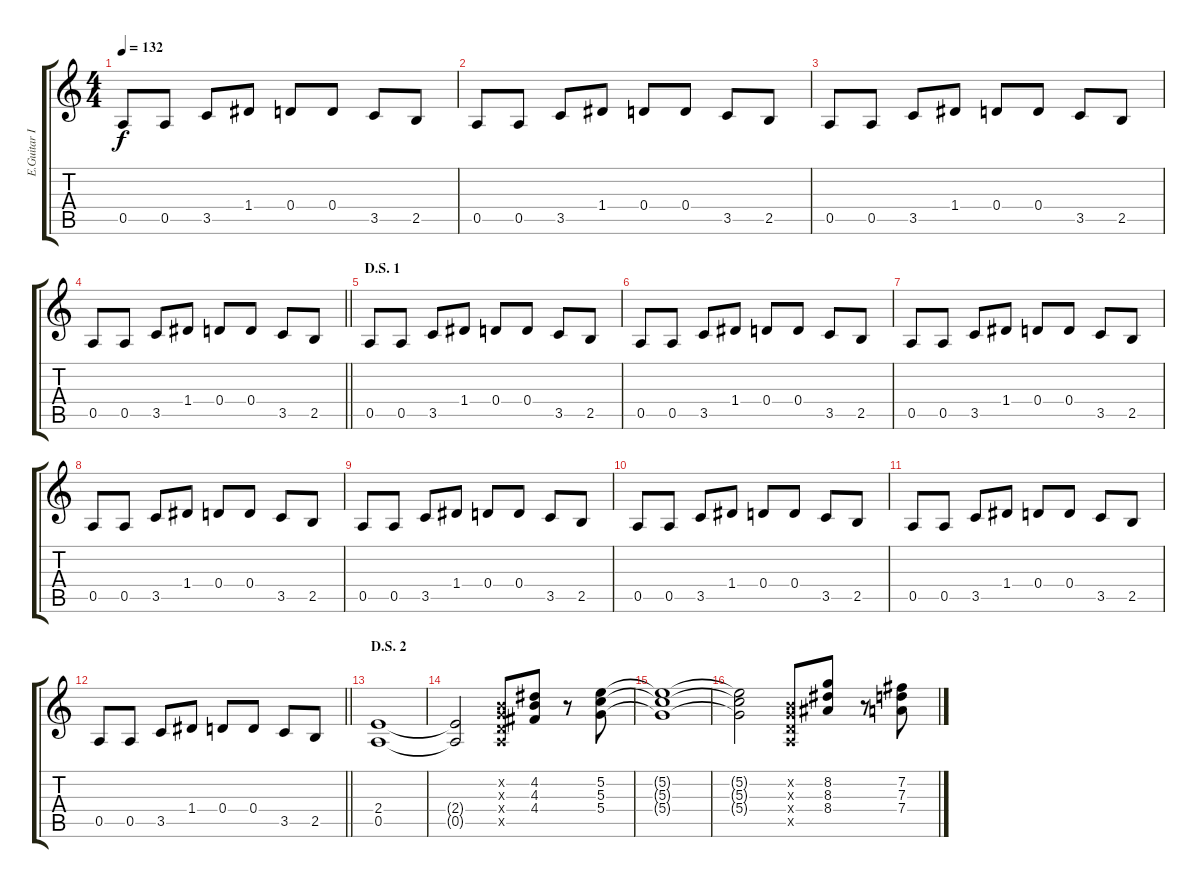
\track ("E.Guitar I" "E.Guitar I") {instrument distortionguitar}
\staff {score tabs}
\tuning (E4 B3 G3 D3 A2 E2) {hide}
\ts (4 4)
\tempo 132
\clef g2
\ks c
0.5.8{dy f} 0.5.8 3.5.8 1.4.8 0.4.8 0.4.8 3.5.8 2.5.8 |
0.5.8 0.5.8 3.5.8 1.4.8 0.4.8 0.4.8 3.5.8 2.5.8 |
0.5.8 0.5.8 3.5.8 1.4.8 0.4.8 0.4.8 3.5.8 2.5.8 |
\barLineRight lightlight
0.5.8 0.5.8 3.5.8 1.4.8 0.4.8 0.4.8 3.5.8 2.5.8 |
\section ("" "D.S. 1")
0.5.8 0.5.8 3.5.8 1.4.8 0.4.8 0.4.8 3.5.8 2.5.8 |
0.5.8 0.5.8 3.5.8 1.4.8 0.4.8 0.4.8 3.5.8 2.5.8 |
0.5.8 0.5.8 3.5.8 1.4.8 0.4.8 0.4.8 3.5.8 2.5.8 |
0.5.8 0.5.8 3.5.8 1.4.8 0.4.8 0.4.8 3.5.8 2.5.8 |
0.5.8 0.5.8 3.5.8 1.4.8 0.4.8 0.4.8 3.5.8 2.5.8 |
0.5.8 0.5.8 3.5.8 1.4.8 0.4.8 0.4.8 3.5.8 2.5.8 |
0.5.8 0.5.8 3.5.8 1.4.8 0.4.8 0.4.8 3.5.8 2.5.8 |
\barLineRight lightlight
0.5.8 0.5.8 3.5.8 1.4.8 0.4.8 0.4.8 3.5.8 2.5.8 |
\section ("" "D.S. 2")
(2.4 0.5).1 |
(2.4{t} 0.5{t}).2 (0.2{x} 0.3{x} 0.4{x} 0.5{x}).8 (4.2 4.3 4.4).8 r.8 (5.2 5.3 5.4).8 |
(5.2{t} 5.3{t} 5.4{t}).1 |
(5.2{t} 5.3{t} 5.4{t}).2 (0.2{x} 0.3{x} 0.4{x} 0.5{x}).8 (8.2 8.3 8.4).8 r.8 (7.2 7.3 7.4).8
